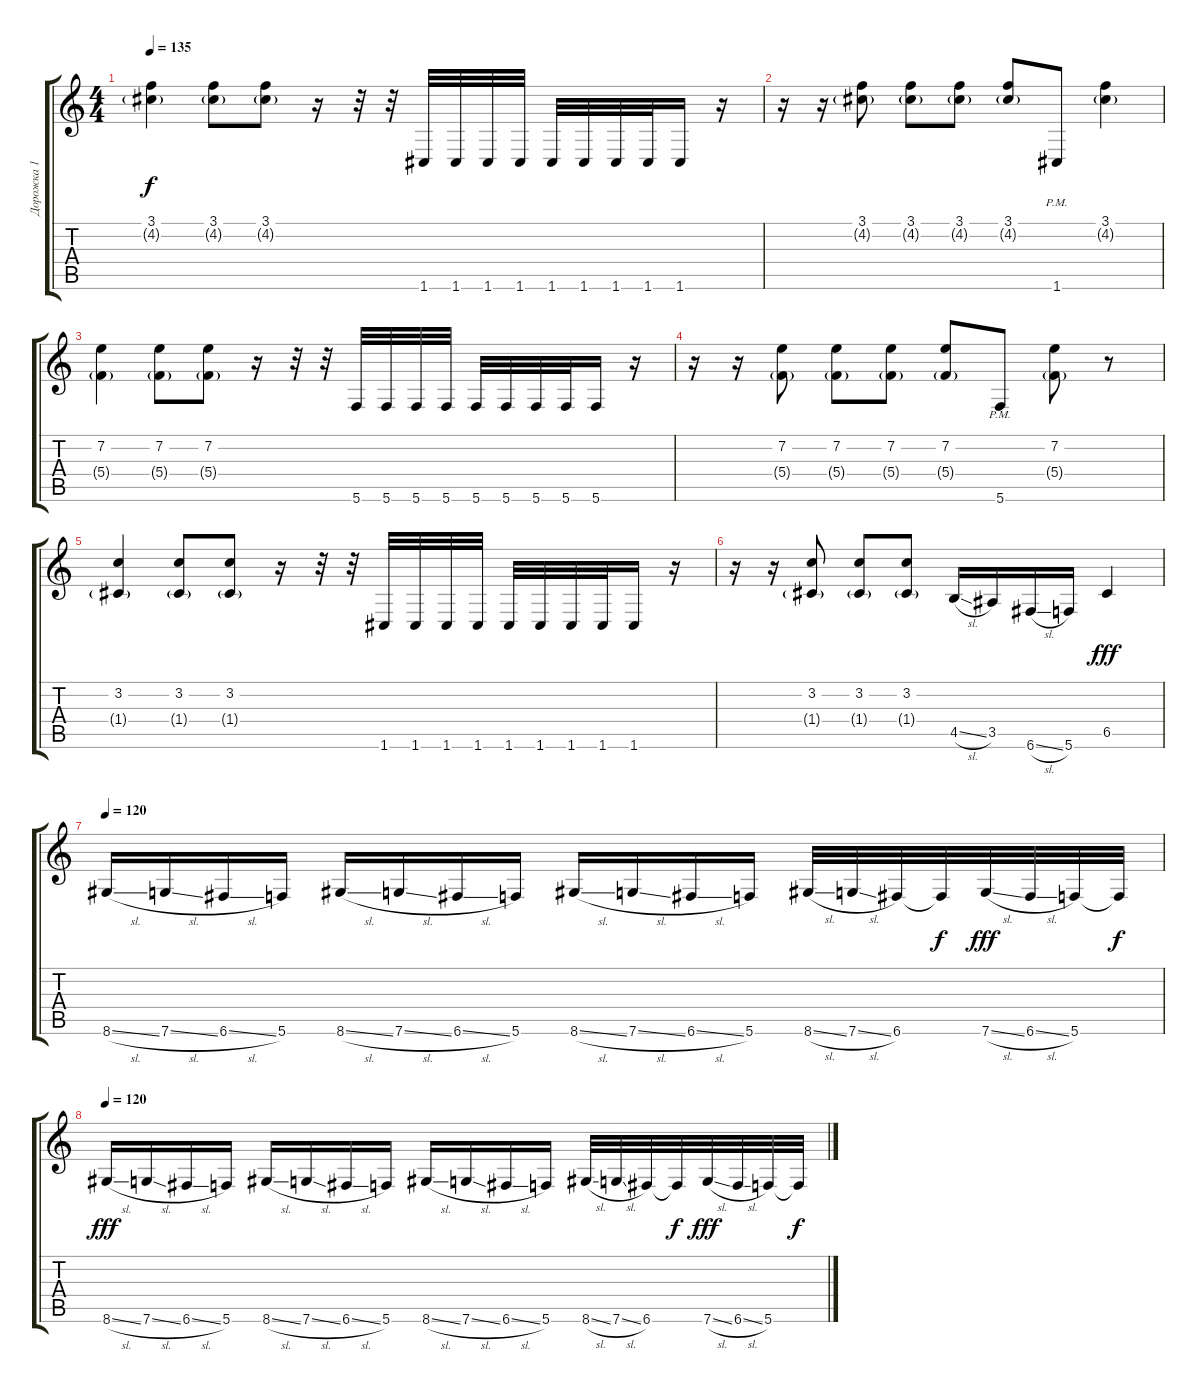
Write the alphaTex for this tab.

\track ("Дорожка 1" "Дорожка 1") {instrument distortionguitar}
\staff {score tabs}
\tuning (D4 A3 F3 C3 G2 C2) {hide}
\ts (4 4)
\tempo 135
\clef g2
\ks c
(3.1 4.2{g}).4{dy f} (3.1 4.2{g}).8 (3.1 4.2{g}).8 r.16 r.32 r.32 1.6.32 1.6.32 1.6.32 1.6.32 1.6.32 1.6.32 1.6.32 1.6.32 1.6.16 r.16 |
r.16 r.16 (3.1 4.2{g}).8 (3.1 4.2{g}).8 (3.1 4.2{g}).8 (3.1 4.2{g}).8 1.6{pm}.8 (3.1 4.2{g}).4 |
(7.2 5.4{g}).4 (7.2 5.4{g}).8 (7.2 5.4{g}).8 r.16 r.32 r.32 5.6.32 5.6.32 5.6.32 5.6.32 5.6.32 5.6.32 5.6.32 5.6.32 5.6.16 r.16 |
r.16 r.16 (7.2 5.4{g}).8 (7.2 5.4{g}).8 (7.2 5.4{g}).8 (7.2 5.4{g}).8 5.6{pm}.8 (7.2 5.4{g}).8 r.8 |
(3.2 1.4{g}).4 (3.2 1.4{g}).8 (3.2 1.4{g}).8 r.16 r.32 r.32 1.6.32 1.6.32 1.6.32 1.6.32 1.6.32 1.6.32 1.6.32 1.6.32 1.6.16 r.16 |
r.16 r.16 (3.2 1.4{g}).8 (3.2 1.4{g}).8 (3.2 1.4{g}).8 4.5{sl}.16 3.5.16 6.6{sl}.16 5.6.16 6.5.4{dy fff} |
\tempo 120
8.6{sl}.16 7.6{sl}.16 6.6{sl}.16 5.6.16 8.6{sl}.16 7.6{sl}.16 6.6{sl}.16 5.6.16 8.6{sl}.16 7.6{sl}.16 6.6{sl}.16 5.6.16 8.6{sl}.32 7.6{sl}.32 6.6.32 6.6{t}.32{dy f} 7.6{sl}.32{dy fff} 6.6{sl}.32 5.6.32 5.6{t}.32{dy f} |
\tempo 120
8.6{sl}.16{dy fff} 7.6{sl}.16 6.6{sl}.16 5.6.16 8.6{sl}.16 7.6{sl}.16 6.6{sl}.16 5.6.16 8.6{sl}.16 7.6{sl}.16 6.6{sl}.16 5.6.16 8.6{sl}.32 7.6{sl}.32 6.6.32 6.6{t}.32{dy f} 7.6{sl}.32{dy fff} 6.6{sl}.32 5.6.32 5.6{t}.32{dy f}
